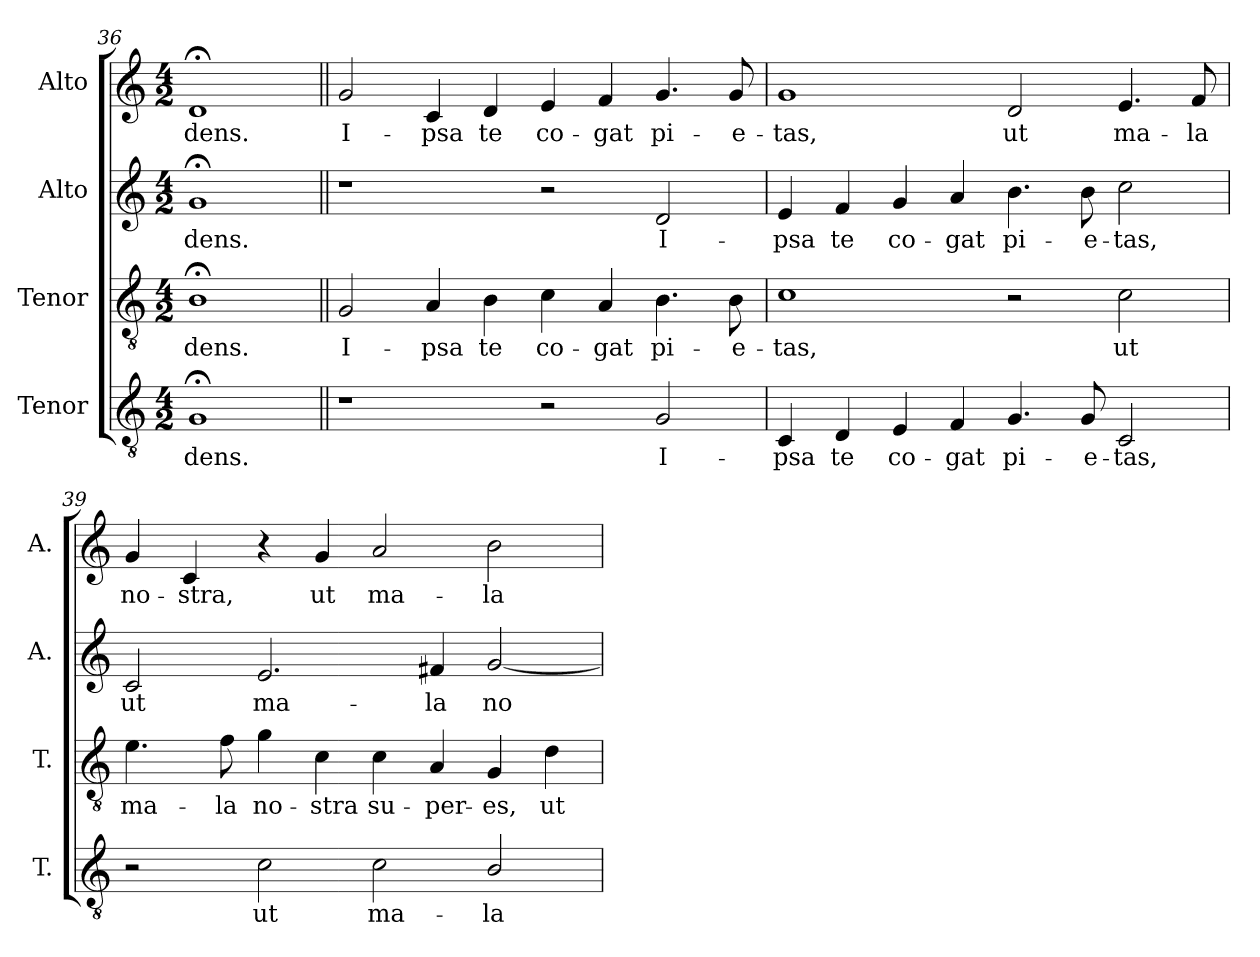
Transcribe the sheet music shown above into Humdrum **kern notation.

**kern	**text	**kern	**text	**kern	**text	**kern	**text
*part4	*part4	*part3	*part3	*part2	*part2	*part1	*part1
*staff4	*staff4	*staff3	*staff3	*staff2	*staff2	*staff1	*staff1
*I"Tenor	*	*I"Tenor	*	*I"Alto	*	*I"Alto	*
*I'T.	*	*I'T.	*	*I'A.	*	*I'A.	*
*clefGv2	*	*clefGv2	*	*clefG2	*	*clefG2	*
*ITrd7c12	*	*ITrd7c12	*	*	*	*	*
*k[]	*	*k[]	*	*k[]	*	*k[]	*
*C:	*	*C:	*	*C:	*	*C:	*
*M4/2	*	*M4/2	*	*M4/2	*	*M4/2	*
=36	=36	=36	=36	=36	=36	=36	=36
!	!LO:LY:b:color=#000000	!	!	!	!	!	!
!	!	!	!LO:LY:b:color=#000000	!	!	!	!
!	!	!	!	!	!LO:LY:b:color=#000000	!	!
!	!	!	!	!	!	!	!LO:LY:b:color=#000000
1GG;i	-dens.	1BB;i	-dens.	1g;i	-dens.	1d;i	-dens.
!!LO:PB:g=z
=37||	=37||	=37||	=37||	=37||	=37||	=37||	=37||
!	!	!	!LO:LY:b:color=#000000	!	!	!	!
!	!	!	!	!	!	!	!LO:LY:b:color=#000000
1r	.	2GGi/	I-	1r	.	2gi/	I-
!	!	!	!LO:LY:b:color=#000000	!	!	!	!
!	!	!	!	!	!	!	!LO:LY:b:color=#000000
.	.	4AAi/	-psa	.	.	4ci/	-psa
!	!	!	!LO:LY:b:color=#000000	!	!	!	!
!	!	!	!	!	!	!	!LO:LY:b:color=#000000
.	.	4BBi\	te	.	.	4di/	te
!	!	!	!LO:LY:b:color=#000000	!	!	!	!
!	!	!	!	!	!	!	!LO:LY:b:color=#000000
2r	.	4Ci\	co-	2r	.	4ei/	co-
!	!	!	!LO:LY:b:color=#000000	!	!	!	!
!	!	!	!	!	!	!	!LO:LY:b:color=#000000
.	.	4AAi/	-gat	.	.	4fi/	-gat
!	!LO:LY:b:color=#000000	!	!	!	!	!	!
!	!	!	!LO:LY:b:color=#000000	!	!	!	!
!	!	!	!	!	!LO:LY:b:color=#000000	!	!
!	!	!	!	!	!	!	!LO:LY:b:color=#000000
2GGi/	I-	4.BBi\	pi-	2di/	I-	4.gi/	pi-
!	!	!	!LO:LY:b:color=#000000	!	!	!	!
!	!	!	!	!	!	!	!LO:LY:b:color=#000000
.	.	8BBi\	-e-	.	.	8gi/	-e-
=38	=38	=38	=38	=38	=38	=38	=38
!	!LO:LY:b:color=#000000	!	!	!	!	!	!
!	!	!	!LO:LY:b:color=#000000	!	!	!	!
!	!	!	!	!	!LO:LY:b:color=#000000	!	!
!	!	!	!	!	!	!	!LO:LY:b:color=#000000
4CCi/	-psa	1Ci	-tas,	4ei/	-psa	1gi	-tas,
!	!LO:LY:b:color=#000000	!	!	!	!	!	!
!	!	!	!	!	!LO:LY:b:color=#000000	!	!
4DDi/	te	.	.	4fi/	te	.	.
!	!LO:LY:b:color=#000000	!	!	!	!	!	!
!	!	!	!	!	!LO:LY:b:color=#000000	!	!
4EEi/	co-	.	.	4gi/	co-	.	.
!	!LO:LY:b:color=#000000	!	!	!	!	!	!
!	!	!	!	!	!LO:LY:b:color=#000000	!	!
4FFi/	-gat	.	.	4ai/	-gat	.	.
!	!LO:LY:b:color=#000000	!	!	!	!	!	!
!	!	!	!	!	!LO:LY:b:color=#000000	!	!
!	!	!	!	!	!	!	!LO:LY:b:color=#000000
4.GGi/	pi-	2r	.	4.bi\	pi-	2di/	ut
!	!LO:LY:b:color=#000000	!	!	!	!	!	!
!	!	!	!	!	!LO:LY:b:color=#000000	!	!
8GGi/	-e-	.	.	8bi\	-e-	.	.
!	!LO:LY:b:color=#000000	!	!	!	!	!	!
!	!	!	!LO:LY:b:color=#000000	!	!	!	!
!	!	!	!	!	!LO:LY:b:color=#000000	!	!
!	!	!	!	!	!	!	!LO:LY:b:color=#000000
2CCi/	-tas,	2Ci\	ut	2cci\	-tas,	4.ei/	ma-
!	!	!	!	!	!	!	!LO:LY:b:color=#000000
.	.	.	.	.	.	8fi/	-la
=39	=39	=39	=39	=39	=39	=39	=39
!	!	!	!LO:LY:b:color=#000000	!	!	!	!
!	!	!	!	!	!LO:LY:b:color=#000000	!	!
!	!	!	!	!	!	!	!LO:LY:b:color=#000000
2r	.	4.Ei\	ma-	2ci/	ut	4gi/	no-
!	!	!	!	!	!	!	!LO:LY:b:color=#000000
.	.	.	.	.	.	4ci/	-stra,
!	!	!	!LO:LY:b:color=#000000	!	!	!	!
.	.	8Fi\	-la	.	.	.	.
!	!LO:LY:b:color=#000000	!	!	!	!	!	!
!	!	!	!LO:LY:b:color=#000000	!	!	!	!
!	!	!	!	!	!LO:LY:b:color=#000000	!	!
2Ci\	ut	4Gi\	no-	2.ei/	ma-	4r	.
!	!	!	!LO:LY:b:color=#000000	!	!	!	!
!	!	!	!	!	!	!	!LO:LY:b:color=#000000
.	.	4Ci\	-stra	.	.	4gi/	ut
!	!LO:LY:b:color=#000000	!	!	!	!	!	!
!	!	!	!LO:LY:b:color=#000000	!	!	!	!
!	!	!	!	!	!	!	!LO:LY:b:color=#000000
2Ci\	ma-	4Ci\	su-	.	.	2ai/	ma-
!	!	!	!LO:LY:b:color=#000000	!	!	!	!
!	!	!	!	!	!LO:LY:b:color=#000000	!	!
.	.	4AAi/	-per-	4f#Xi/	-la	.	.
!	!LO:LY:b:color=#000000	!	!	!	!	!	!
!	!	!	!LO:LY:b:color=#000000	!	!	!	!
!	!	!	!	!	!LO:LY:b:color=#000000	!	!
!	!	!	!	!	!	!	!LO:LY:b:color=#000000
2BBi/	-la	4GGi/	-es,	[2gi/	no-	2bi\	-la
!	!	!	!LO:LY:b:color=#000000	!	!	!	!
.	.	4Di\	ut	.	.	.	.
=	=	=	=	=	=	=	=
*-	*-	*-	*-	*-	*-	*-	*-
